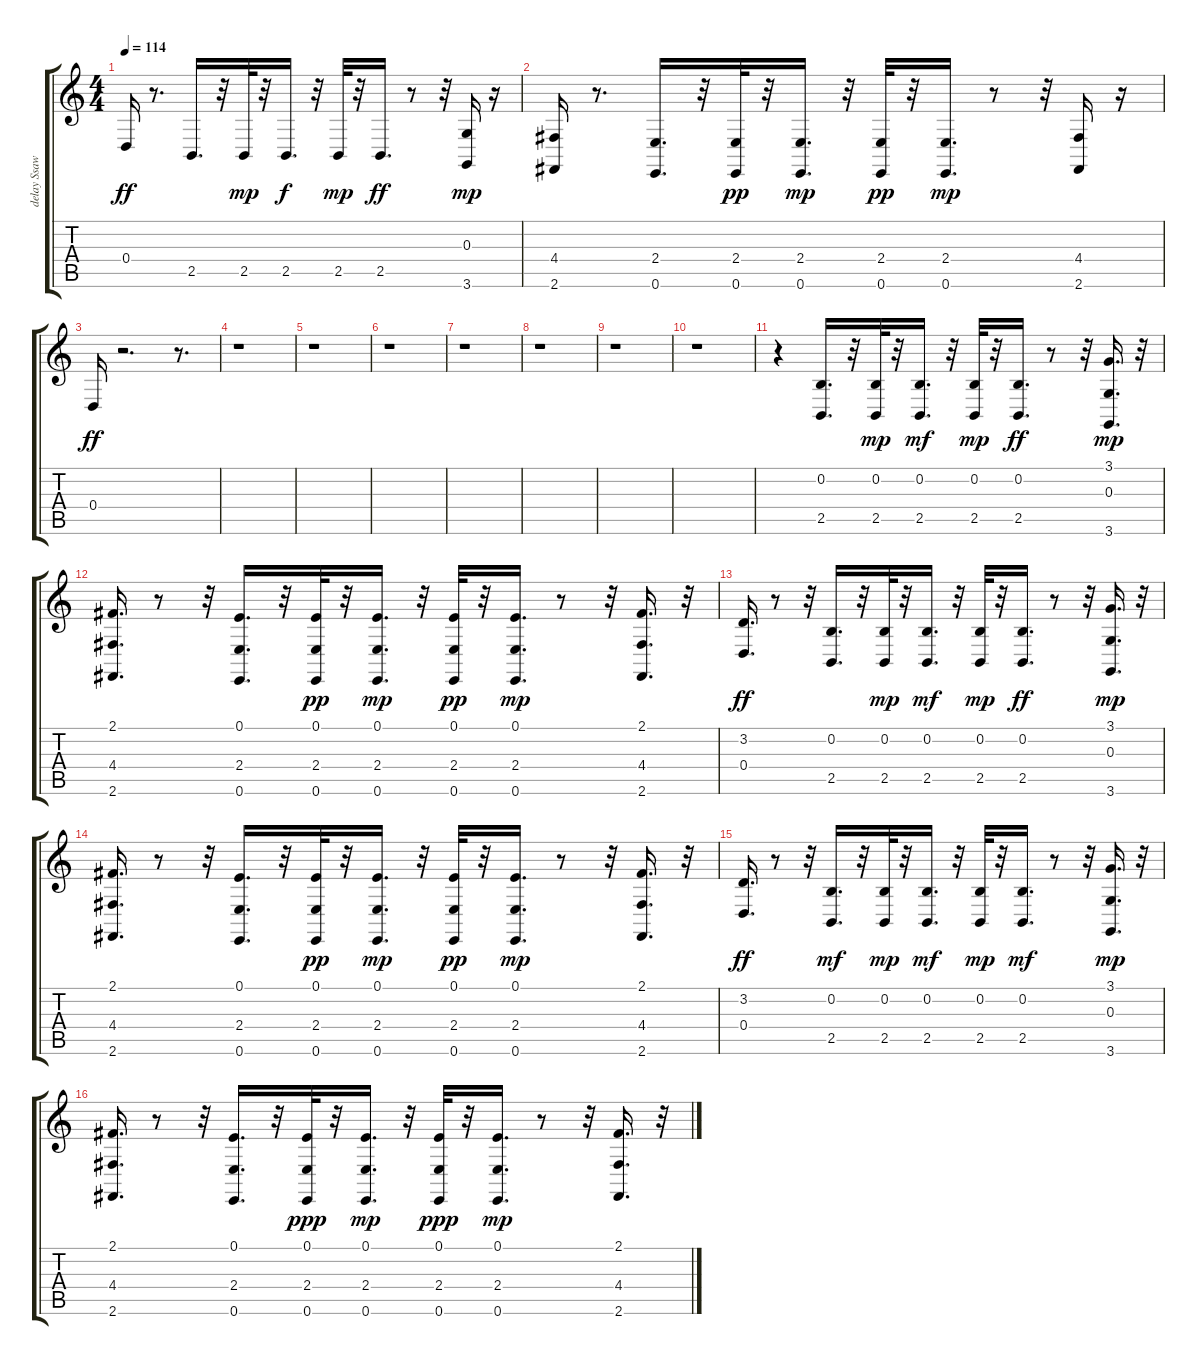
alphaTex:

\track ("delay Ssaw1" "delay Ssaw") {instrument lead2sawtooth}
\staff {score tabs}
\tuning (E4 B3 G3 D3 A2 E2) {hide}
\ts (4 4)
\tempo 114
\clef g2
\ks c
0.4.16{dy ff} r.8{d} 2.5.16{d} r.32 2.5.32{dy mp} r.32 2.5.16{d dy f} r.32 2.5.32{dy mp} r.32 2.5.16{d dy ff} r.8 r.32 (0.3 3.6).16{dy mp} r.16 |
(4.4 2.6).16 r.8{d} (2.4 0.6).16{d} r.32 (2.4 0.6).32{dy pp} r.32 (2.4 0.6).16{d dy mp} r.32 (2.4 0.6).32{dy pp} r.32 (2.4 0.6).16{d dy mp} r.8 r.32 (4.4 2.6).16 r.16 |
0.4.16{dy ff} r.2{d} r.8{d} |
r.1 |
r.1 |
r.1 |
r.1 |
r.1 |
r.1 |
r.1 |
r.4 (0.2 2.5).16{d} r.32 (0.2 2.5).32{dy mp} r.32 (0.2 2.5).16{d dy mf} r.32 (0.2 2.5).32{dy mp} r.32 (0.2 2.5).16{d dy ff} r.8 r.32 (3.1 0.3 3.6).16{d dy mp} r.32 |
(2.1 4.4 2.6).16{d} r.8 r.32 (0.1 2.4 0.6).16{d} r.32 (0.1 2.4 0.6).32{dy pp} r.32 (0.1 2.4 0.6).16{d dy mp} r.32 (0.1 2.4 0.6).32{dy pp} r.32 (0.1 2.4 0.6).16{d dy mp} r.8 r.32 (2.1 4.4 2.6).16{d} r.32 |
(3.2 0.4).16{d dy ff} r.8 r.32 (0.2 2.5).16{d} r.32 (0.2 2.5).32{dy mp} r.32 (0.2 2.5).16{d dy mf} r.32 (0.2 2.5).32{dy mp} r.32 (0.2 2.5).16{d dy ff} r.8 r.32 (3.1 0.3 3.6).16{d dy mp} r.32 |
(2.1 4.4 2.6).16{d} r.8 r.32 (0.1 2.4 0.6).16{d} r.32 (0.1 2.4 0.6).32{dy pp} r.32 (0.1 2.4 0.6).16{d dy mp} r.32 (0.1 2.4 0.6).32{dy pp} r.32 (0.1 2.4 0.6).16{d dy mp} r.8 r.32 (2.1 4.4 2.6).16{d} r.32 |
(3.2 0.4).16{d dy ff} r.8 r.32 (0.2 2.5).16{d dy mf} r.32 (0.2 2.5).32{dy mp} r.32 (0.2 2.5).16{d dy mf} r.32 (0.2 2.5).32{dy mp} r.32 (0.2 2.5).16{d dy mf} r.8 r.32 (3.1 0.3 3.6).16{d dy mp} r.32 |
(2.1 4.4 2.6).16{d} r.8 r.32 (0.1 2.4 0.6).16{d} r.32 (0.1 2.4 0.6).32{dy ppp} r.32 (0.1 2.4 0.6).16{d dy mp} r.32 (0.1 2.4 0.6).32{dy ppp} r.32 (0.1 2.4 0.6).16{d dy mp} r.8 r.32 (2.1 4.4 2.6).16{d} r.32
